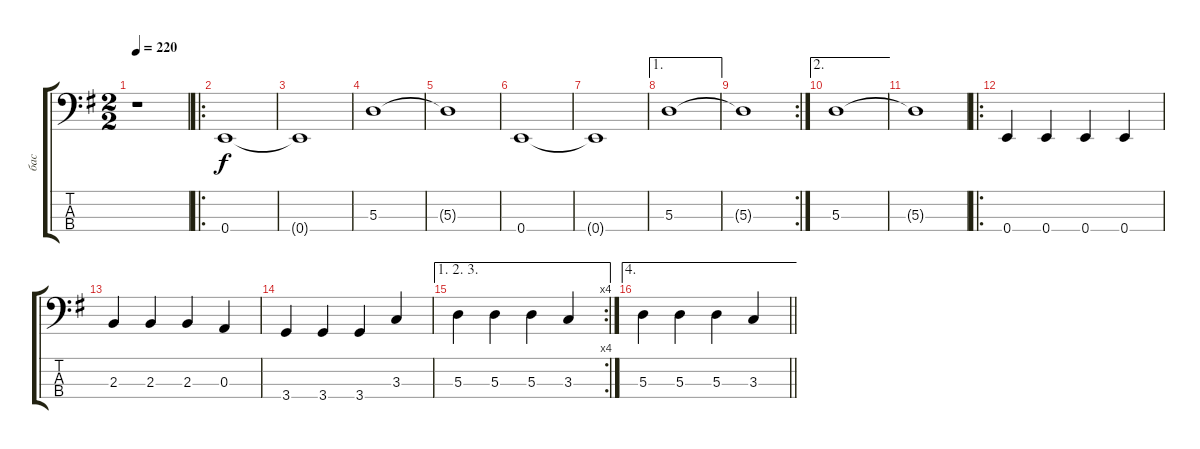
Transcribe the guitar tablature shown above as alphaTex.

\track ("бас" "бас") {instrument electricbassfinger}
\staff {score tabs}
\tuning (G2 D2 A1 E1) {hide}
\ts (2 2)
\tempo 220
\clef f4
\ks eminor
r.1{dy f instrument electricbassfinger} |
\ro
0.4.1 |
0.4{t}.1 |
5.3.1 |
5.3{t}.1 |
0.4.1 |
0.4{t}.1 |
\ae 1
5.3.1 |
\rc 2
5.3{t}.1 |
\ae 2
5.3.1 |
5.3{t}.1 |
\ro
0.4.4 0.4.4 0.4.4 0.4.4 |
2.3.4 2.3.4 2.3.4 0.3.4 |
3.4.4 3.4.4 3.4.4 3.3.4 |
\ae (1 2 3)
\rc 4
5.3.4 5.3.4 5.3.4 3.3.4 |
\ae 4
\barLineRight lightlight
5.3.4 5.3.4 5.3.4 3.3.4
